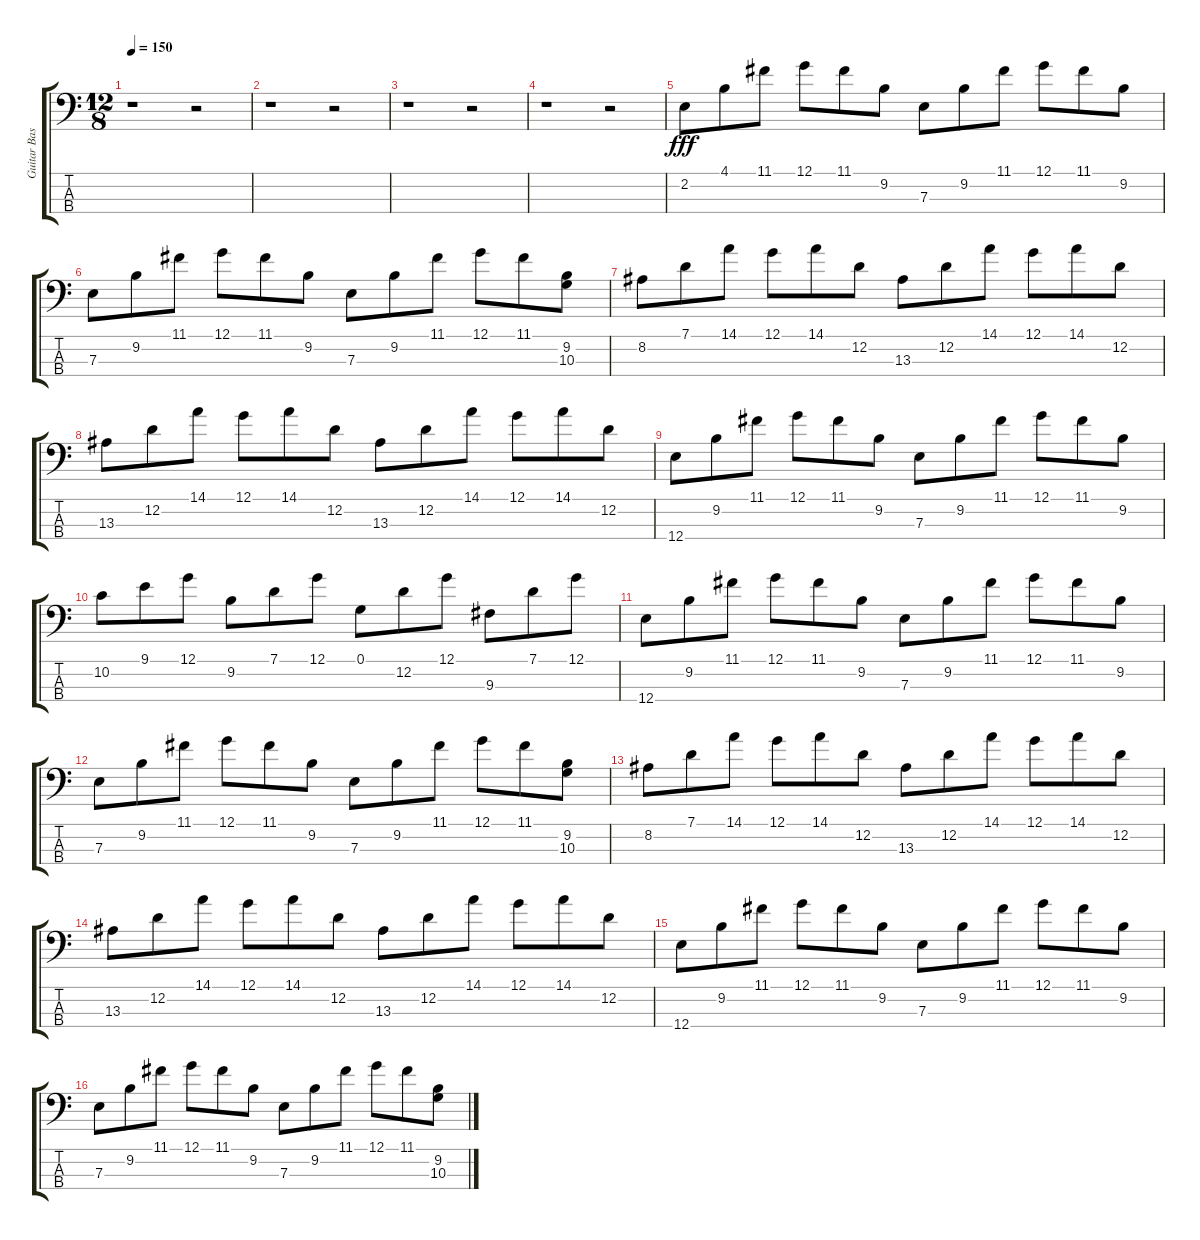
\track ("Guitar Bass" "Guitar Bas") {instrument acousticguitarnylon}
\staff {score tabs}
\tuning (G2 D2 A1 E1) {hide}
\ts (12 8)
\tempo 150
\clef f4
\ks c
r.1{dy fff} r.2 |
r.1 r.2 |
r.1 r.2 |
r.1 r.2 |
2.2.8 4.1.8 11.1.8 12.1.8 11.1.8 9.2.8 7.3.8 9.2.8 11.1.8 12.1.8 11.1.8 9.2.8 |
7.3.8 9.2.8 11.1.8 12.1.8 11.1.8 9.2.8 7.3.8 9.2.8 11.1.8 12.1.8 11.1.8 (9.2 10.3).8 |
8.2.8 7.1.8 14.1.8 12.1.8 14.1.8 12.2.8 13.3.8 12.2.8 14.1.8 12.1.8 14.1.8 12.2.8 |
13.3.8 12.2.8 14.1.8 12.1.8 14.1.8 12.2.8 13.3.8 12.2.8 14.1.8 12.1.8 14.1.8 12.2.8 |
12.4.8 9.2.8 11.1.8 12.1.8 11.1.8 9.2.8 7.3.8 9.2.8 11.1.8 12.1.8 11.1.8 9.2.8 |
10.2.8 9.1.8 12.1.8 9.2.8 7.1.8 12.1.8 0.1.8 12.2.8 12.1.8 9.3.8 7.1.8 12.1.8 |
12.4.8 9.2.8 11.1.8 12.1.8 11.1.8 9.2.8 7.3.8 9.2.8 11.1.8 12.1.8 11.1.8 9.2.8 |
7.3.8 9.2.8 11.1.8 12.1.8 11.1.8 9.2.8 7.3.8 9.2.8 11.1.8 12.1.8 11.1.8 (9.2 10.3).8 |
8.2.8 7.1.8 14.1.8 12.1.8 14.1.8 12.2.8 13.3.8 12.2.8 14.1.8 12.1.8 14.1.8 12.2.8 |
13.3.8 12.2.8 14.1.8 12.1.8 14.1.8 12.2.8 13.3.8 12.2.8 14.1.8 12.1.8 14.1.8 12.2.8 |
12.4.8 9.2.8 11.1.8 12.1.8 11.1.8 9.2.8 7.3.8 9.2.8 11.1.8 12.1.8 11.1.8 9.2.8 |
7.3.8 9.2.8 11.1.8 12.1.8 11.1.8 9.2.8 7.3.8 9.2.8 11.1.8 12.1.8 11.1.8 (9.2 10.3).8
